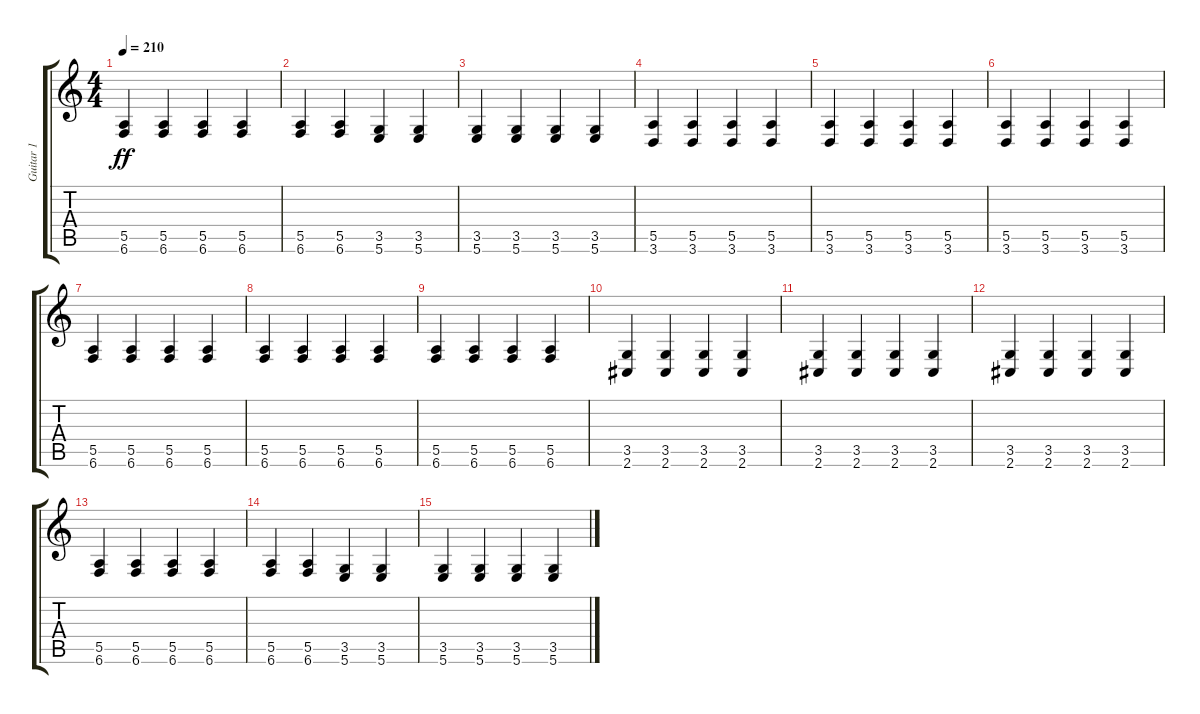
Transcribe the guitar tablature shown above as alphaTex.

\track ("Guitar 1" "Guitar 1") {instrument distortionguitar}
\staff {score tabs}
\tuning (B3 Gb3 D3 A2 E2 B1) {hide}
\ts (4 4)
\tempo 210
\clef g2
\ks c
(5.5 6.6).4{dy ff} (5.5 6.6).4 (5.5 6.6).4 (5.5 6.6).4 |
(5.5 6.6).4 (5.5 6.6).4 (3.5 5.6).4 (3.5 5.6).4 |
(3.5 5.6).4 (3.5 5.6).4 (3.5 5.6).4 (3.5 5.6).4 |
(5.5 3.6).4{volume 8} (5.5 3.6).4 (5.5 3.6).4 (5.5 3.6).4 |
(5.5 3.6).4 (5.5 3.6).4 (5.5 3.6).4 (5.5 3.6).4 |
(5.5 3.6).4 (5.5 3.6).4 (5.5 3.6).4 (5.5 3.6).4 |
(5.5 6.6).4{volume 4} (5.5 6.6).4 (5.5 6.6).4 (5.5 6.6).4 |
(5.5 6.6).4 (5.5 6.6).4 (5.5 6.6).4 (5.5 6.6).4 |
(5.5 6.6).4 (5.5 6.6).4 (5.5 6.6).4 (5.5 6.6).4 |
(3.5 2.6).4 (3.5 2.6).4 (3.5 2.6).4 (3.5 2.6).4 |
(3.5 2.6).4{volume 0} (3.5 2.6).4 (3.5 2.6).4 (3.5 2.6).4 |
(3.5 2.6).4 (3.5 2.6).4 (3.5 2.6).4 (3.5 2.6).4 |
(5.5 6.6).4 (5.5 6.6).4 (5.5 6.6).4 (5.5 6.6).4 |
(5.5 6.6).4 (5.5 6.6).4 (3.5 5.6).4 (3.5 5.6).4 |
(3.5 5.6).4 (3.5 5.6).4 (3.5 5.6).4 (3.5 5.6).4
